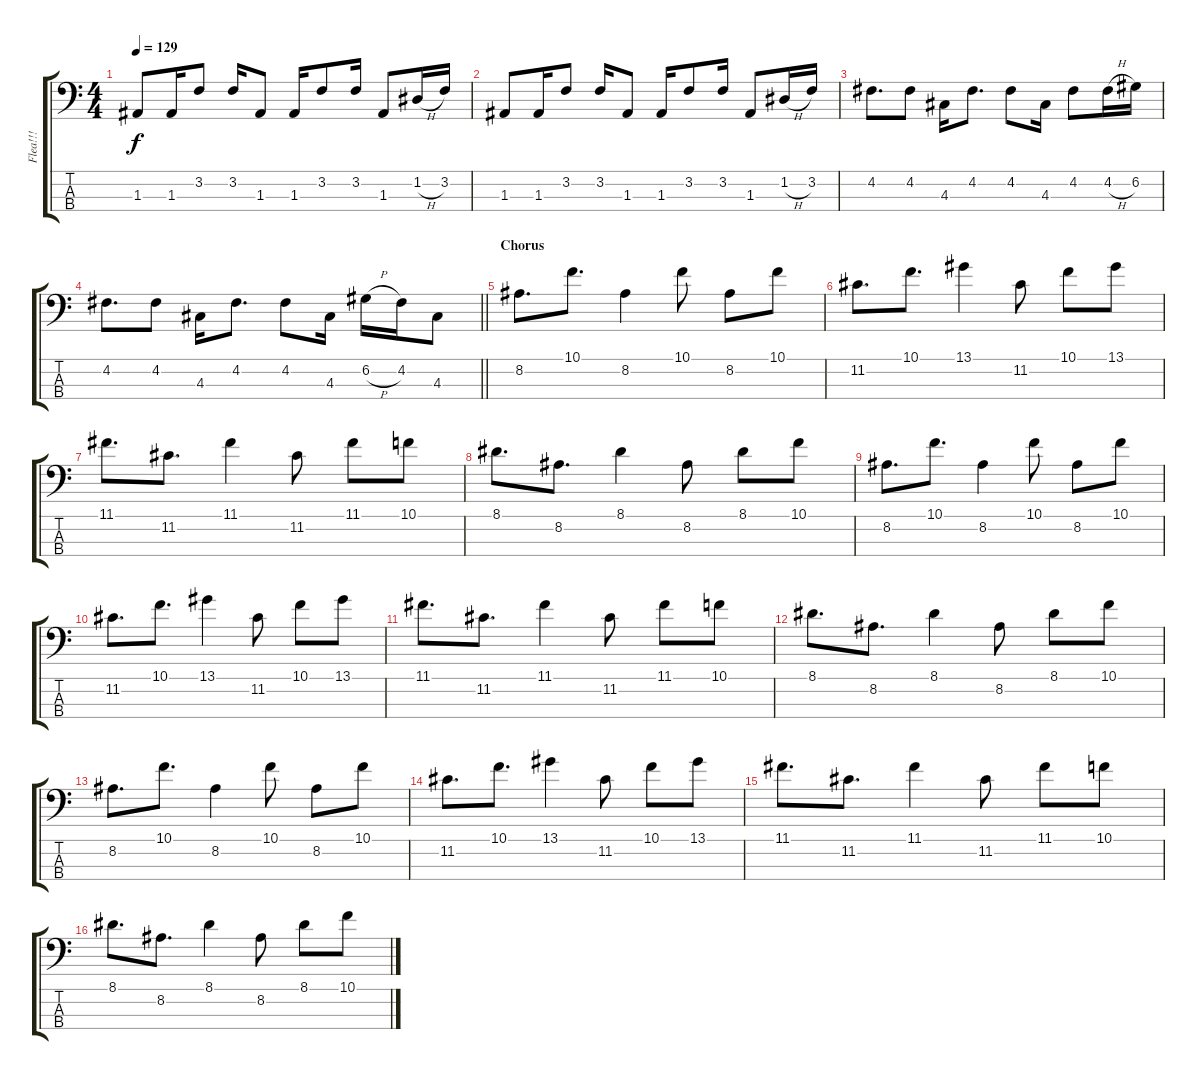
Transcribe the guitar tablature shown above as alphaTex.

\track ("Flea!!!" "Flea!!!") {instrument electricbassfinger}
\staff {score tabs}
\tuning (G2 D2 A1 E1) {hide}
\ts (4 4)
\tempo 129
\clef f4
\ks c
1.3.8{dy f} 1.3.16 3.2.8 3.2.16 1.3.8 1.3.16 3.2.8 3.2.16 1.3.8 1.2{h}.16 3.2.16 |
1.3.8 1.3.16 3.2.8 3.2.16 1.3.8 1.3.16 3.2.8 3.2.16 1.3.8 1.2{h}.16 3.2.16 |
4.2.8{d} 4.2.8 4.3.16 4.2.8{d} 4.2.8 4.3.16 4.2.8 4.2{h}.16 6.2.16 |
\barLineRight lightlight
4.2.8{d} 4.2.8 4.3.16 4.2.8{d} 4.2.8 4.3.16 6.2{h}.16 4.2.16 4.3.8 |
\section ("" "Chorus")
8.2.8{d} 10.1.8{d} 8.2.4 10.1.8 8.2.8 10.1.8 |
11.2.8{d} 10.1.8{d} 13.1.4 11.2.8 10.1.8 13.1.8 |
11.1.8{d} 11.2.8{d} 11.1.4 11.2.8 11.1.8 10.1.8 |
8.1.8{d} 8.2.8{d} 8.1.4 8.2.8 8.1.8 10.1.8 |
8.2.8{d} 10.1.8{d} 8.2.4 10.1.8 8.2.8 10.1.8 |
11.2.8{d} 10.1.8{d} 13.1.4 11.2.8 10.1.8 13.1.8 |
11.1.8{d} 11.2.8{d} 11.1.4 11.2.8 11.1.8 10.1.8 |
8.1.8{d} 8.2.8{d} 8.1.4 8.2.8 8.1.8 10.1.8 |
8.2.8{d} 10.1.8{d} 8.2.4 10.1.8 8.2.8 10.1.8 |
11.2.8{d} 10.1.8{d} 13.1.4 11.2.8 10.1.8 13.1.8 |
11.1.8{d} 11.2.8{d} 11.1.4 11.2.8 11.1.8 10.1.8 |
8.1.8{d} 8.2.8{d} 8.1.4 8.2.8 8.1.8 10.1.8
